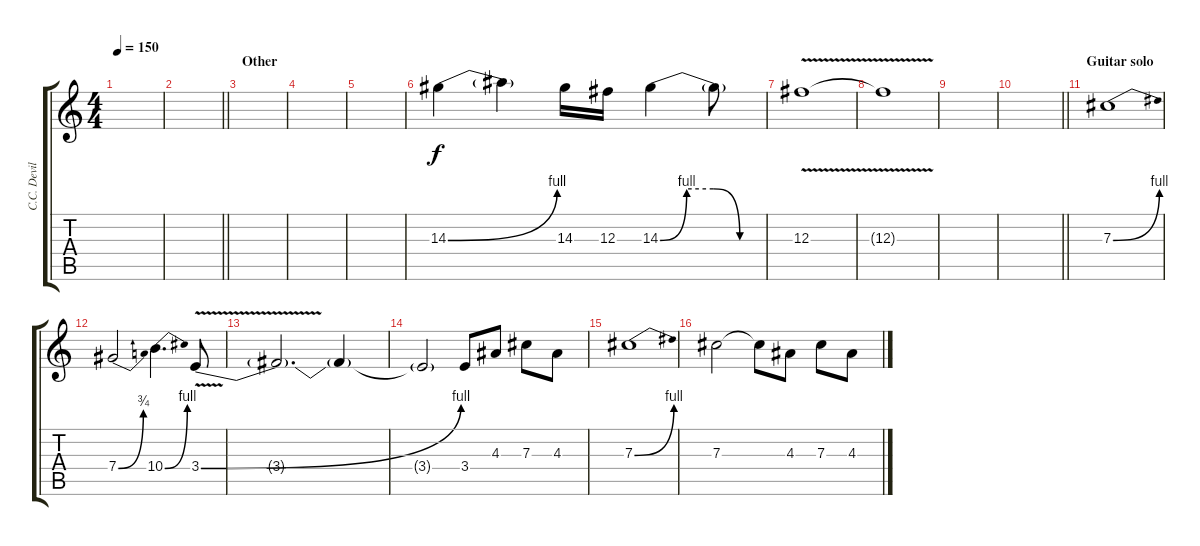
\track ("C.C. Deville ( Lead )" "C.C. Devil") {instrument distortionguitar}
\staff {score tabs}
\tuning (Eb4 Bb3 Gb3 Db3 Ab2 Eb2) {hide}
\ts (4 4)
\tempo 150
\clef g2
\ks c
|
\barLineRight lightlight
|
\section ("" "Other")
|
|
|
14.3{be (bend 0 0 60 4)}.4 14.3{t}.4 14.3.16 12.3.16 14.3{be (custom 0 0 15 4 30 4 45 0 60 0)}.4 14.3{t}.8 |
12.3{v}.1 |
12.3{t}.1 |
|
\barLineRight lightlight
|
\section ("" "Guitar solo")
7.3{be (bend 0 0 60 4)}.1 |
7.4{be (bend 0 0 60 3)}.2 10.4{be (bend 0 0 60 4)}.4{d} 3.4{be (bend 0 0 60 4) v}.8 |
3.4{t}.2{d} 3.4{t}.4 |
3.4{t}.2 3.4.8 4.3.8 7.3.8 4.3.8 |
7.3{be (bend 0 0 60 4)}.1 |
7.3.2 7.3{t}.8 4.3.8 7.3.8 4.3.8
